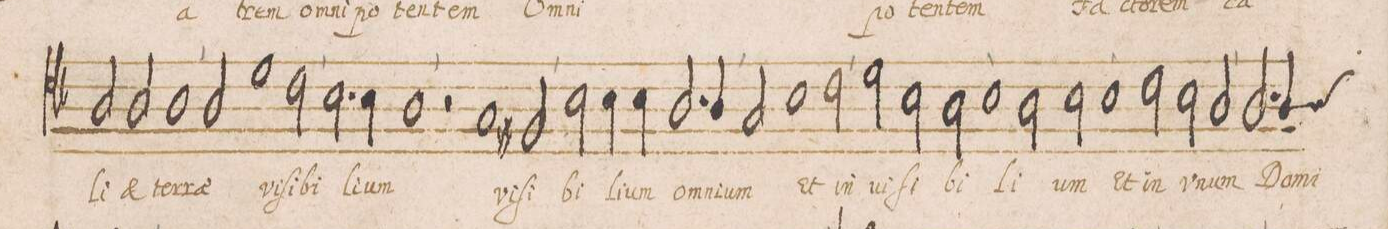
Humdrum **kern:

**kern	**text
*I"TENOR	*
*clefC4	*
*k[b-]	*
*met(C|)	*
*M2/1	*
=10-	=10-
2A/	-li
2A/	et
1A\	ter-
=11-	=11-
2A/	-rae
1d\	vi-
2cny\	-ſi-
=12-	=12-
2.B-y\	-bi-
4B-\	-li-
1A\	-um
=13-	=13-
2r	.
1G/	vi-
2F#X/	-ſi-
=14-	=14-
2B-\	-bi-
4B-\	-li-
4B-\	-um
2.A/	om-
4A/	-ni-
=15-	=15-
2G/	-um
1B-\	Et
2c\	in
=16-	=16-
2d\	vi-
2B-\	-ſi-
2A\	-bi-
1B-\	.
=17-	=17-
2A\	-li-
2B-\	-um
1B-\	Et
=18-	=18-
2c\	in
2B-\	u-
2A/	-num
=19-	=19-
2.A/	Do-
4A/	-mi-
*-	*-
